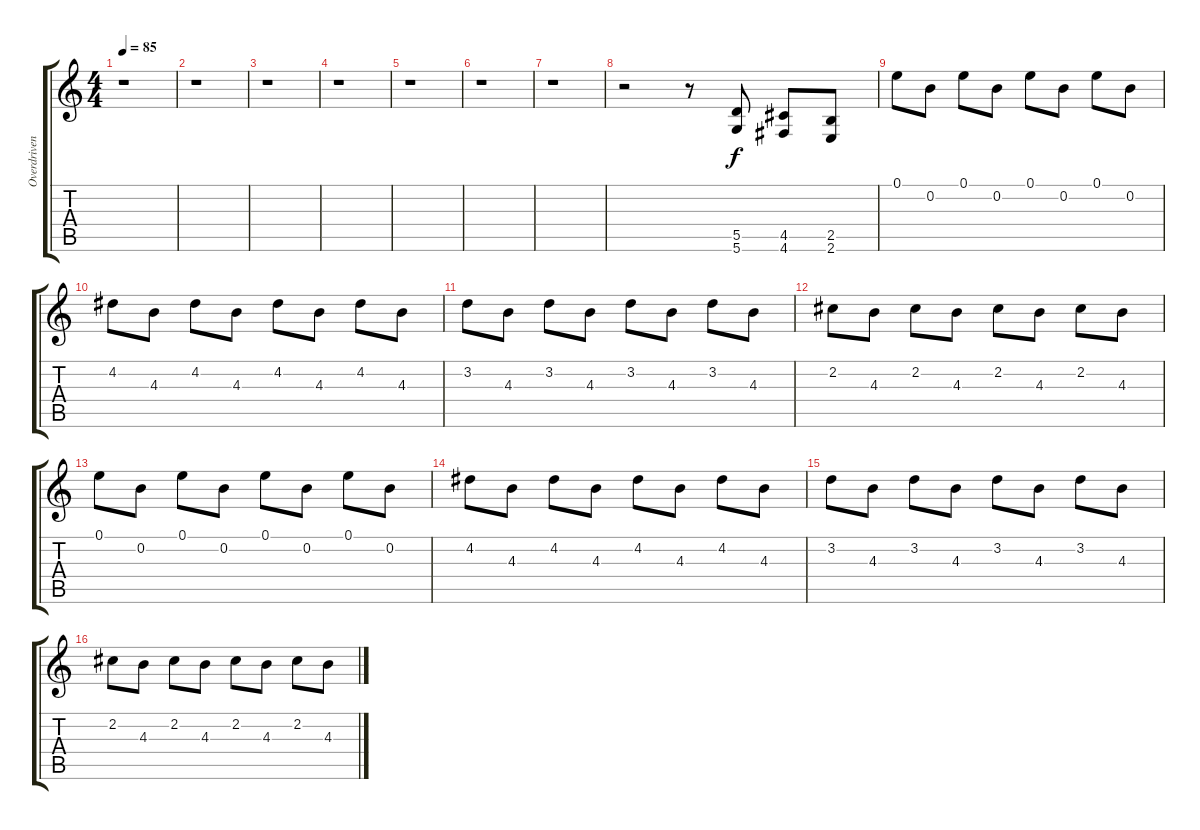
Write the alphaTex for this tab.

\track ("Overdriven" "Overdriven") {instrument overdrivenguitar}
\staff {score tabs}
\tuning (E4 B3 G3 D3 A2 D2) {hide}
\ts (4 4)
\tempo 85
\clef g2
\ks c
r.1{dy f} |
r.1 |
r.1 |
r.1 |
r.1 |
r.1 |
r.1 |
r.2 r.8 (5.5 5.6).8 (4.5 4.6).8 (2.5 2.6).8 |
0.1.8 0.2.8 0.1.8 0.2.8 0.1.8 0.2.8 0.1.8 0.2.8 |
4.2.8 4.3.8 4.2.8 4.3.8 4.2.8 4.3.8 4.2.8 4.3.8 |
3.2.8 4.3.8 3.2.8 4.3.8 3.2.8 4.3.8 3.2.8 4.3.8 |
2.2.8 4.3.8 2.2.8 4.3.8 2.2.8 4.3.8 2.2.8 4.3.8 |
0.1.8 0.2.8 0.1.8 0.2.8 0.1.8 0.2.8 0.1.8 0.2.8 |
4.2.8 4.3.8 4.2.8 4.3.8 4.2.8 4.3.8 4.2.8 4.3.8 |
3.2.8 4.3.8 3.2.8 4.3.8 3.2.8 4.3.8 3.2.8 4.3.8 |
2.2.8 4.3.8 2.2.8 4.3.8 2.2.8 4.3.8 2.2.8 4.3.8
